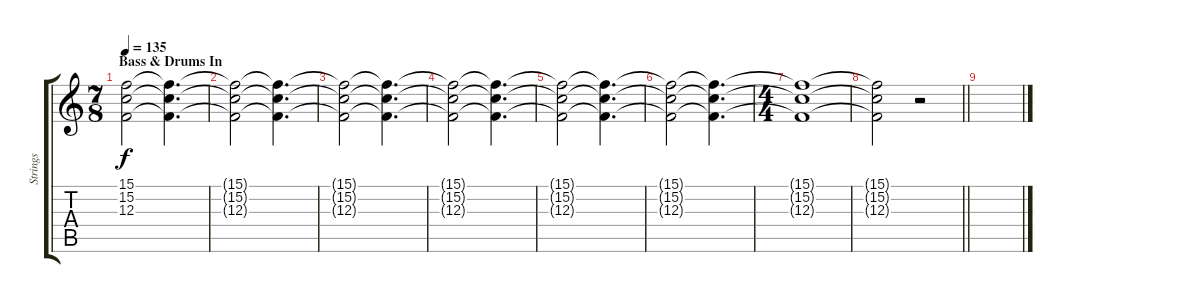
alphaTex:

\track ("Strings" "Strings") {instrument synthstrings1}
\staff {score tabs}
\tuning (D4 A3 F3 C3 G2 D2) {hide}
\ts (7 8)
\section ("" "Bass & Drums In")
\tempo 135
\clef g2
\ks c
(15.1{t} 15.2{t} 12.3{t}).2{dy f} (15.1{t} 15.2{t} 12.3{t}).4{d} |
(15.1{t} 15.2{t} 12.3{t}).2 (15.1{t} 15.2{t} 12.3{t}).4{d} |
(15.1{t} 15.2{t} 12.3{t}).2 (15.1{t} 15.2{t} 12.3{t}).4{d} |
(15.1{t} 15.2{t} 12.3{t}).2 (15.1{t} 15.2{t} 12.3{t}).4{d} |
(15.1{t} 15.2{t} 12.3{t}).2 (15.1{t} 15.2{t} 12.3{t}).4{d} |
(15.1{t} 15.2{t} 12.3{t}).2 (15.1{t} 15.2{t} 12.3{t}).4{d} |
\ts (4 4)
(15.1{t} 15.2{t} 12.3{t}).1 |
\barLineRight lightlight
(15.1{t} 15.2{t} 12.3{t}).2 r.2 |
\section ("" "")
